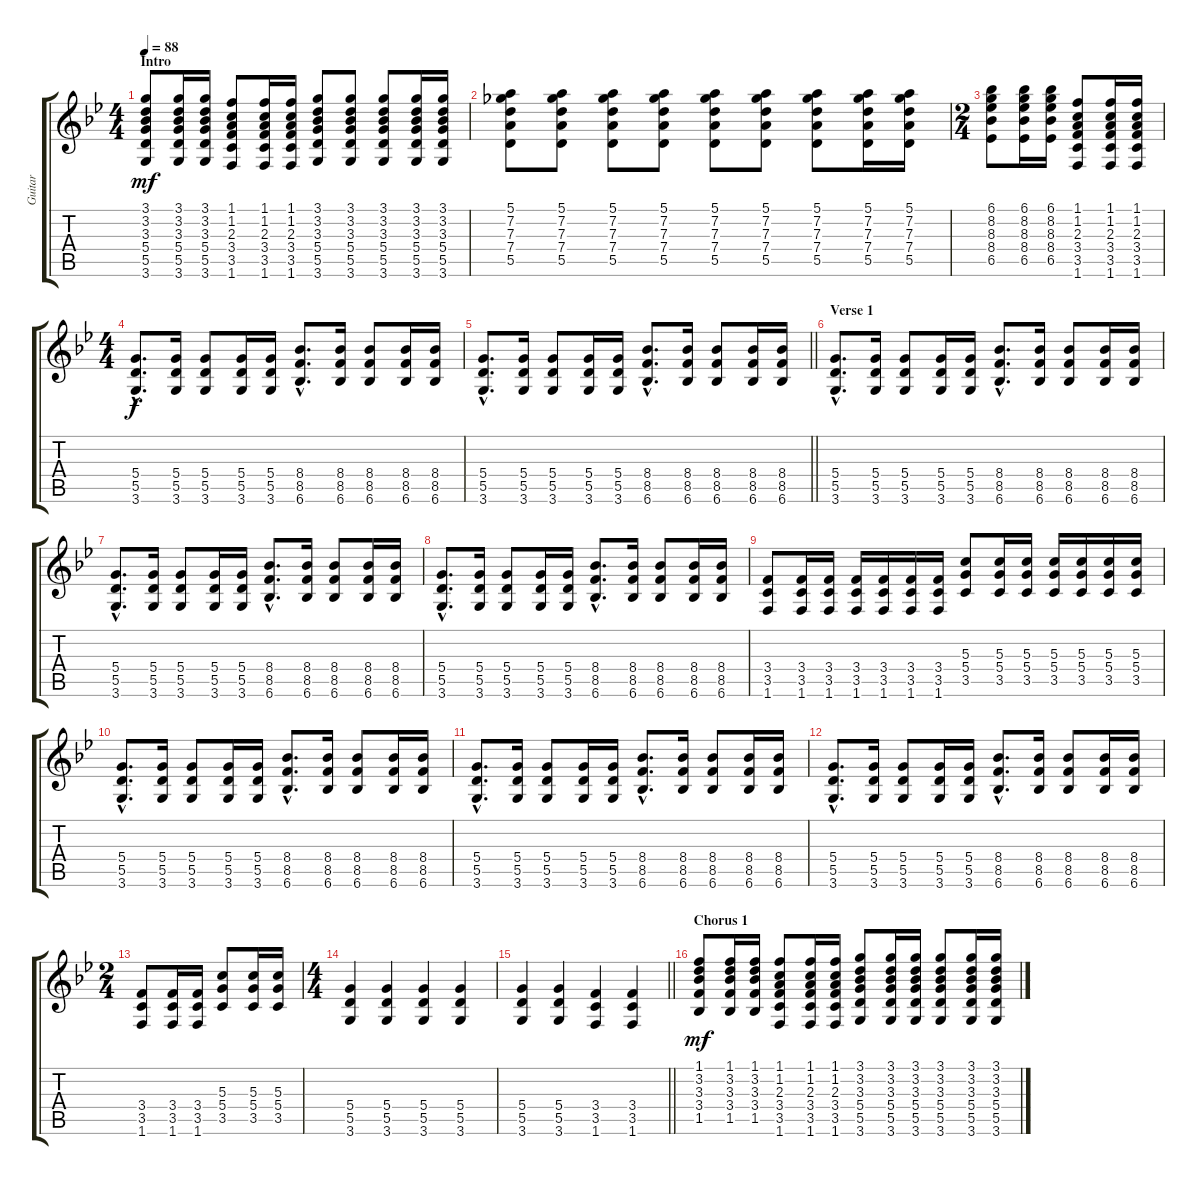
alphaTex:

\track ("Guitar" "Guitar") {instrument distortionguitar}
\staff {score tabs}
\tuning (E4 B3 G3 D3 A2 E2) {hide}
\ts (4 4)
\section ("" "Intro")
\tempo 88
\clef g2
\ks gminor
(3.1 3.2 3.3 5.4 5.5 3.6).8{dy mf instrument distortionguitar} (3.1 3.2 3.3 5.4 5.5 3.6).16 (3.1 3.2 3.3 5.4 5.5 3.6).16 (1.1 1.2 2.3 3.4 3.5 1.6).8 (1.1 1.2 2.3 3.4 3.5 1.6).16 (1.1 1.2 2.3 3.4 3.5 1.6).16 (3.1 3.2 3.3 5.4 5.5 3.6).8 (3.1 3.2 3.3 5.4 5.5 3.6).8 (3.1 3.2 3.3 5.4 5.5 3.6).8 (3.1 3.2 3.3 5.4 5.5 3.6).16 (3.1 3.2 3.3 5.4 5.5 3.6).16 |
(5.1 7.2 7.3 7.4 5.5).8 (5.1 7.2 7.3 7.4 5.5).8 (5.1 7.2 7.3 7.4 5.5).8 (5.1 7.2 7.3 7.4 5.5).8 (5.1 7.2 7.3 7.4 5.5).8 (5.1 7.2 7.3 7.4 5.5).8 (5.1 7.2 7.3 7.4 5.5).8 (5.1 7.2 7.3 7.4 5.5).16 (5.1 7.2 7.3 7.4 5.5).16 |
\ts (2 4)
(6.1 8.2 8.3 8.4 6.5).8 (6.1 8.2 8.3 8.4 6.5).16 (6.1 8.2 8.3 8.4 6.5).16 (1.1 1.2 2.3 3.4 3.5 1.6).8 (1.1 1.2 2.3 3.4 3.5 1.6).16 (1.1 1.2 2.3 3.4 3.5 1.6).16 |
\ts (4 4)
(5.4{hac} 5.5{hac} 3.6{hac}).8{d dy f} (5.4 5.5 3.6).16 (5.4 5.5 3.6).8 (5.4 5.5 3.6).16 (5.4 5.5 3.6).16 (8.4{hac} 8.5{hac} 6.6{hac}).8{d} (8.4 8.5 6.6).16 (8.4 8.5 6.6).8 (8.4 8.5 6.6).16 (8.4 8.5 6.6).16 |
\barLineRight lightlight
(5.4{hac} 5.5{hac} 3.6{hac}).8{d} (5.4 5.5 3.6).16 (5.4 5.5 3.6).8 (5.4 5.5 3.6).16 (5.4 5.5 3.6).16 (8.4{hac} 8.5{hac} 6.6{hac}).8{d} (8.4 8.5 6.6).16 (8.4 8.5 6.6).8 (8.4 8.5 6.6).16 (8.4 8.5 6.6).16 |
\section ("" "Verse 1")
(5.4{hac} 5.5{hac} 3.6{hac}).8{d} (5.4 5.5 3.6).16 (5.4 5.5 3.6).8 (5.4 5.5 3.6).16 (5.4 5.5 3.6).16 (8.4{hac} 8.5{hac} 6.6{hac}).8{d} (8.4 8.5 6.6).16 (8.4 8.5 6.6).8 (8.4 8.5 6.6).16 (8.4 8.5 6.6).16 |
(5.4{hac} 5.5{hac} 3.6{hac}).8{d} (5.4 5.5 3.6).16 (5.4 5.5 3.6).8 (5.4 5.5 3.6).16 (5.4 5.5 3.6).16 (8.4{hac} 8.5{hac} 6.6{hac}).8{d} (8.4 8.5 6.6).16 (8.4 8.5 6.6).8 (8.4 8.5 6.6).16 (8.4 8.5 6.6).16 |
(5.4{hac} 5.5{hac} 3.6{hac}).8{d} (5.4 5.5 3.6).16 (5.4 5.5 3.6).8 (5.4 5.5 3.6).16 (5.4 5.5 3.6).16 (8.4{hac} 8.5{hac} 6.6{hac}).8{d} (8.4 8.5 6.6).16 (8.4 8.5 6.6).8 (8.4 8.5 6.6).16 (8.4 8.5 6.6).16 |
(3.4 3.5 1.6).8 (3.4 3.5 1.6).16 (3.4 3.5 1.6).16 (3.4 3.5 1.6).16 (3.4 3.5 1.6).16 (3.4 3.5 1.6).16 (3.4 3.5 1.6).16 (5.3 5.4 3.5).8 (5.3 5.4 3.5).16 (5.3 5.4 3.5).16 (5.3 5.4 3.5).16 (5.3 5.4 3.5).16 (5.3 5.4 3.5).16 (5.3 5.4 3.5).16 |
(5.4{hac} 5.5{hac} 3.6{hac}).8{d} (5.4 5.5 3.6).16 (5.4 5.5 3.6).8 (5.4 5.5 3.6).16 (5.4 5.5 3.6).16 (8.4{hac} 8.5{hac} 6.6{hac}).8{d} (8.4 8.5 6.6).16 (8.4 8.5 6.6).8 (8.4 8.5 6.6).16 (8.4 8.5 6.6).16 |
(5.4{hac} 5.5{hac} 3.6{hac}).8{d} (5.4 5.5 3.6).16 (5.4 5.5 3.6).8 (5.4 5.5 3.6).16 (5.4 5.5 3.6).16 (8.4{hac} 8.5{hac} 6.6{hac}).8{d} (8.4 8.5 6.6).16 (8.4 8.5 6.6).8 (8.4 8.5 6.6).16 (8.4 8.5 6.6).16 |
(5.4{hac} 5.5{hac} 3.6{hac}).8{d} (5.4 5.5 3.6).16 (5.4 5.5 3.6).8 (5.4 5.5 3.6).16 (5.4 5.5 3.6).16 (8.4{hac} 8.5{hac} 6.6{hac}).8{d} (8.4 8.5 6.6).16 (8.4 8.5 6.6).8 (8.4 8.5 6.6).16 (8.4 8.5 6.6).16 |
\ts (2 4)
(3.4 3.5 1.6).8 (3.4 3.5 1.6).16 (3.4 3.5 1.6).16 (5.3 5.4 3.5).8 (5.3 5.4 3.5).16 (5.3 5.4 3.5).16 |
\ts (4 4)
(5.4 5.5 3.6).4 (5.4 5.5 3.6).4 (5.4 5.5 3.6).4 (5.4 5.5 3.6).4 |
\barLineRight lightlight
(5.4 5.5 3.6).4 (5.4 5.5 3.6).4 (3.4 3.5 1.6).4 (3.4 3.5 1.6).4 |
\section ("" "Chorus 1")
(1.1 3.2 3.3 3.4 1.5).8{dy mf} (1.1 3.2 3.3 3.4 1.5).16 (1.1 3.2 3.3 3.4 1.5).16 (1.1 1.2 2.3 3.4 3.5 1.6).8 (1.1 1.2 2.3 3.4 3.5 1.6).16 (1.1 1.2 2.3 3.4 3.5 1.6).16 (3.1 3.2 3.3 5.4 5.5 3.6).8 (3.1 3.2 3.3 5.4 5.5 3.6).16 (3.1 3.2 3.3 5.4 5.5 3.6).16 (3.1 3.2 3.3 5.4 5.5 3.6).8 (3.1 3.2 3.3 5.4 5.5 3.6).16 (3.1 3.2 3.3 5.4 5.5 3.6).16
